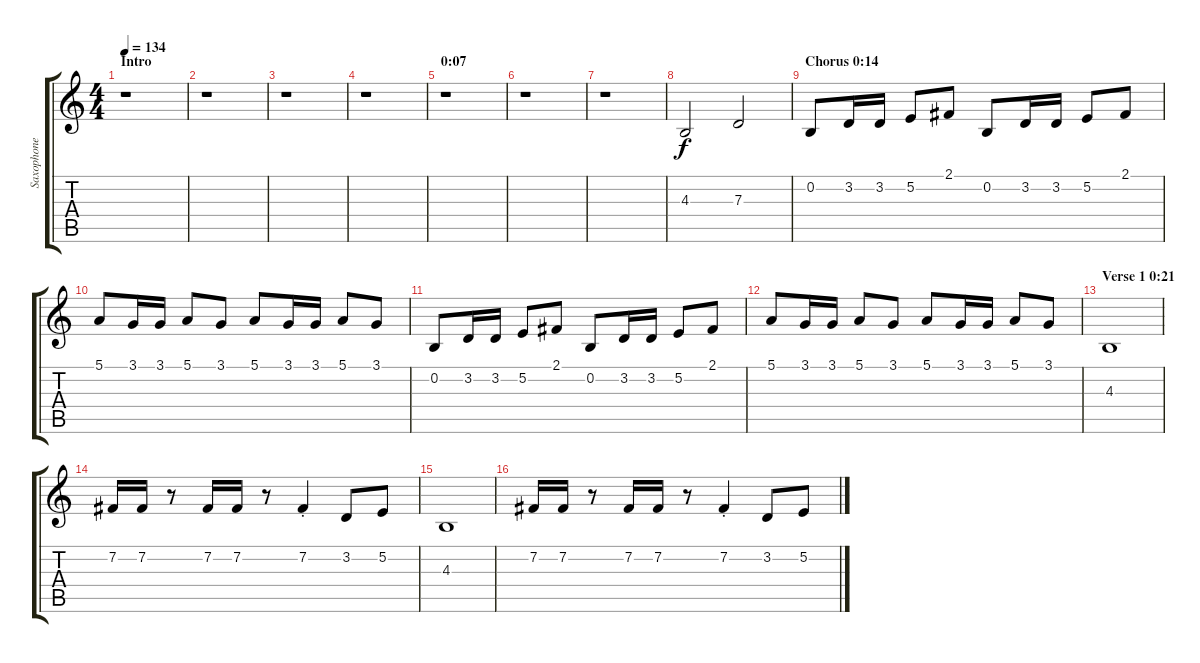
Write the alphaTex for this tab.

\track ("Saxophone" "Saxophone") {instrument tenorsax}
\staff {score tabs}
\tuning (E4 B3 G3 D3 A2 E2) {hide}
\ts (4 4)
\section ("" "Intro")
\tempo 134
\clef g2
\ks c
r.1{dy f instrument tenorsax} |
r.1 |
r.1 |
r.1 |
\section ("" "0:07")
r.1 |
r.1 |
r.1 |
4.3.2 7.3.2 |
\section ("" "Chorus 0:14")
0.2.8 3.2.16 3.2.16 5.2.8 2.1.8 0.2.8 3.2.16 3.2.16 5.2.8 2.1.8 |
5.1.8 3.1.16 3.1.16 5.1.8 3.1.8 5.1.8 3.1.16 3.1.16 5.1.8 3.1.8 |
0.2.8 3.2.16 3.2.16 5.2.8 2.1.8 0.2.8 3.2.16 3.2.16 5.2.8 2.1.8 |
5.1.8 3.1.16 3.1.16 5.1.8 3.1.8 5.1.8 3.1.16 3.1.16 5.1.8 3.1.8 |
\section ("" "Verse 1 0:21")
4.3.1 |
7.2.16 7.2.16 r.8 7.2.16 7.2.16 r.8 7.2{st}.4 3.2.8 5.2.8 |
4.3.1 |
7.2.16 7.2.16 r.8 7.2.16 7.2.16 r.8 7.2{st}.4 3.2.8 5.2.8
